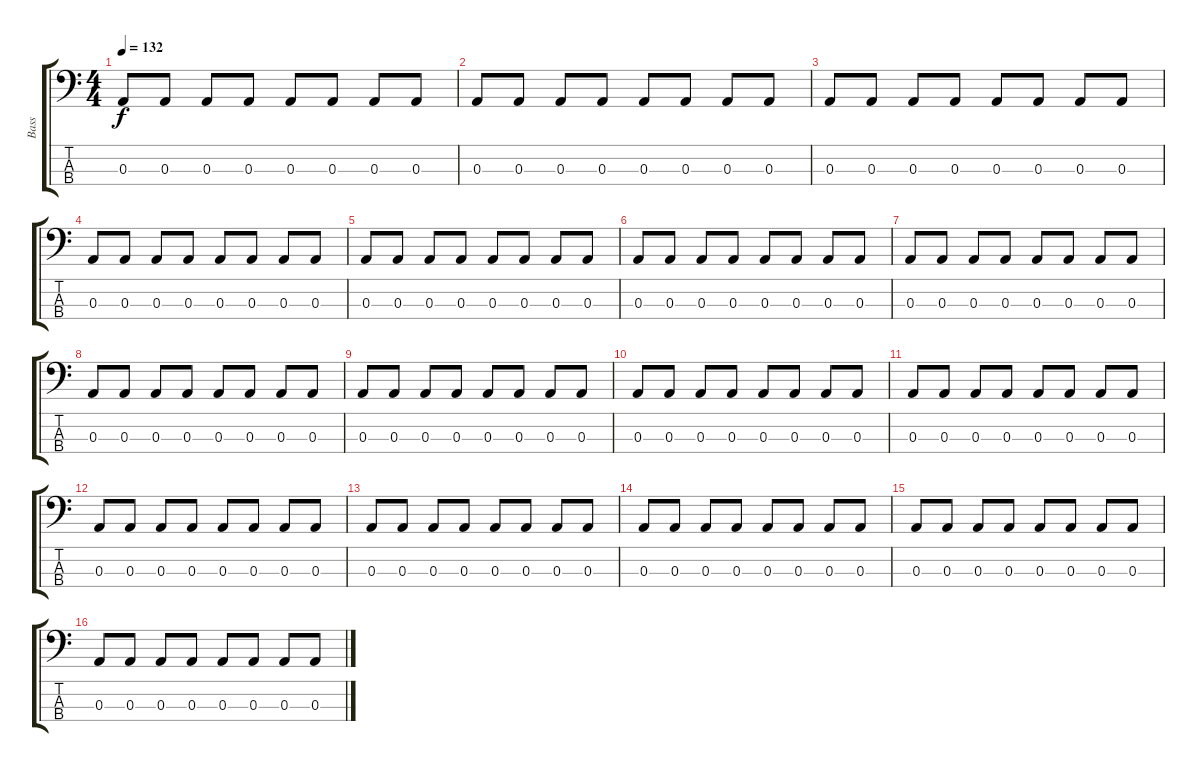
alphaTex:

\track ("Bass" "Bass") {instrument electricbasspick}
\staff {score tabs}
\tuning (G2 D2 A1 E1) {hide}
\ts (4 4)
\tempo 132
\clef f4
\ks c
0.3.8{dy f} 0.3.8 0.3.8 0.3.8 0.3.8 0.3.8 0.3.8 0.3.8 |
0.3.8 0.3.8 0.3.8 0.3.8 0.3.8 0.3.8 0.3.8 0.3.8 |
0.3.8 0.3.8 0.3.8 0.3.8 0.3.8 0.3.8 0.3.8 0.3.8 |
0.3.8 0.3.8 0.3.8 0.3.8 0.3.8 0.3.8 0.3.8 0.3.8 |
0.3.8 0.3.8 0.3.8 0.3.8 0.3.8 0.3.8 0.3.8 0.3.8 |
0.3.8 0.3.8 0.3.8 0.3.8 0.3.8 0.3.8 0.3.8 0.3.8 |
0.3.8 0.3.8 0.3.8 0.3.8 0.3.8 0.3.8 0.3.8 0.3.8 |
0.3.8 0.3.8 0.3.8 0.3.8 0.3.8 0.3.8 0.3.8 0.3.8 |
0.3.8 0.3.8 0.3.8 0.3.8 0.3.8 0.3.8 0.3.8 0.3.8 |
0.3.8 0.3.8 0.3.8 0.3.8 0.3.8 0.3.8 0.3.8 0.3.8 |
0.3.8 0.3.8 0.3.8 0.3.8 0.3.8 0.3.8 0.3.8 0.3.8 |
0.3.8 0.3.8 0.3.8 0.3.8 0.3.8 0.3.8 0.3.8 0.3.8 |
0.3.8 0.3.8 0.3.8 0.3.8 0.3.8 0.3.8 0.3.8 0.3.8 |
0.3.8 0.3.8 0.3.8 0.3.8 0.3.8 0.3.8 0.3.8 0.3.8 |
0.3.8 0.3.8 0.3.8 0.3.8 0.3.8 0.3.8 0.3.8 0.3.8 |
0.3.8 0.3.8 0.3.8 0.3.8 0.3.8 0.3.8 0.3.8 0.3.8
